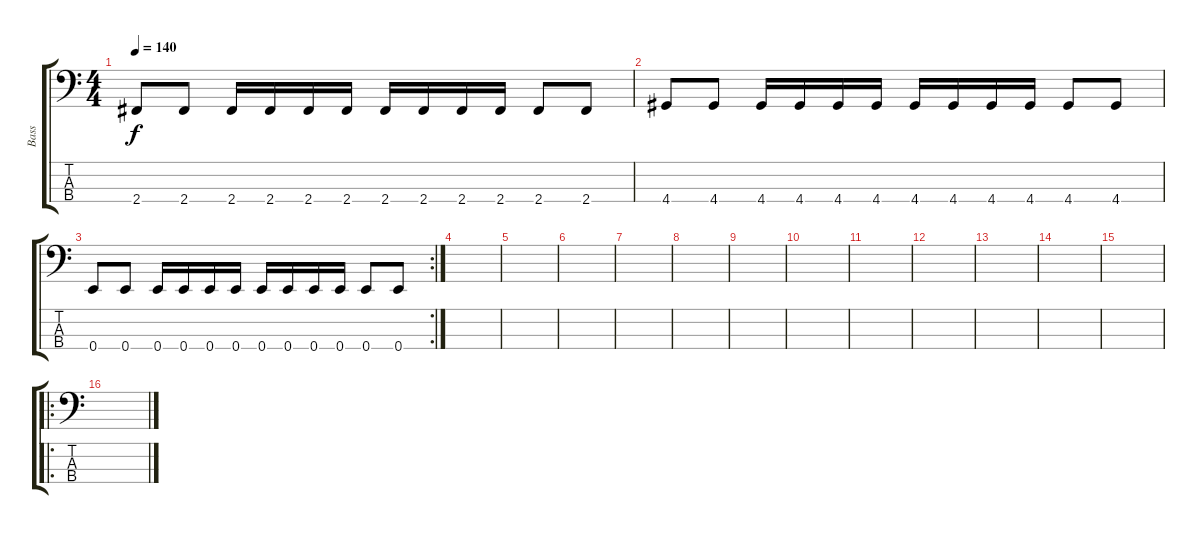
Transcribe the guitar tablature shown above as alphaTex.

\track ("Bass" "Bass") {instrument electricbassfinger}
\staff {score tabs}
\tuning (G2 D2 A1 E1) {hide}
\ts (4 4)
\tempo 140
\clef f4
\ks c
2.4.8{dy f} 2.4.8 2.4.16 2.4.16 2.4.16 2.4.16 2.4.16 2.4.16 2.4.16 2.4.16 2.4.8 2.4.8 |
4.4.8 4.4.8 4.4.16 4.4.16 4.4.16 4.4.16 4.4.16 4.4.16 4.4.16 4.4.16 4.4.8 4.4.8 |
\rc 2
0.4.8 0.4.8 0.4.16 0.4.16 0.4.16 0.4.16 0.4.16 0.4.16 0.4.16 0.4.16 0.4.8 0.4.8 |
|
|
|
|
|
|
|
|
|
|
|
|
\ro
